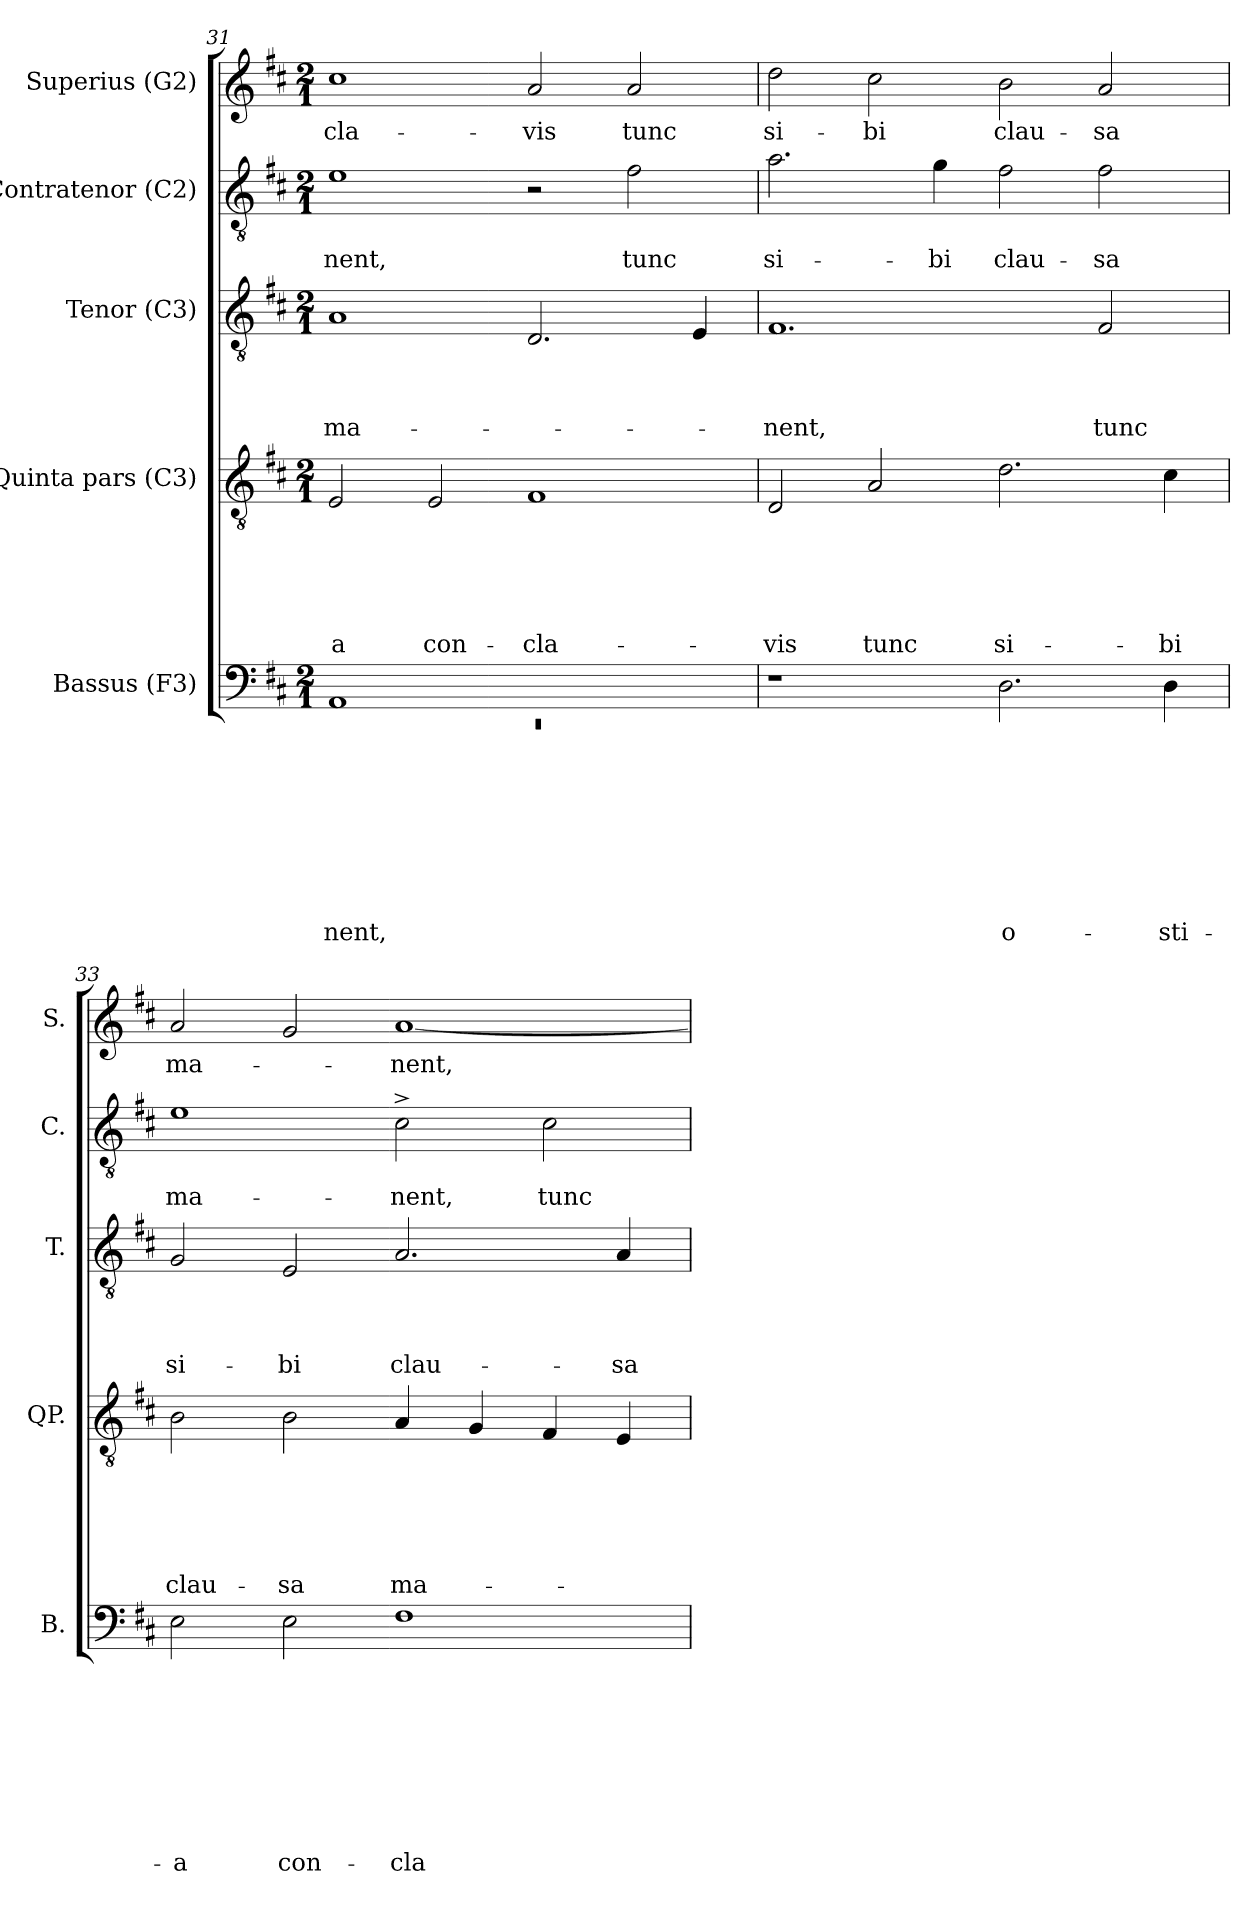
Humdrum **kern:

**kern	**text	**text	**text	**text	**text	**text	**text	**text	**text	**kern	**text	**text	**text	**text	**text	**text	**kern	**text	**text	**text	**text	**kern	**text	**text	**kern	**text
*part5	*part5	*part5	*part5	*part5	*part5	*part5	*part5	*part5	*part5	*part4	*part4	*part4	*part4	*part4	*part4	*part4	*part3	*part3	*part3	*part3	*part3	*part2	*part2	*part2	*part1	*part1
*staff5	*staff5	*staff5	*staff5	*staff5	*staff5	*staff5	*staff5	*staff5	*staff5	*staff4	*staff4	*staff4	*staff4	*staff4	*staff4	*staff4	*staff3	*staff3	*staff3	*staff3	*staff3	*staff2	*staff2	*staff2	*staff1	*staff1
*I"Bassus (F3)	*	*	*	*	*	*	*	*	*	*I"Quinta pars (C3)	*	*	*	*	*	*	*I"Tenor (C3)	*	*	*	*	*I"Contratenor (C2)	*	*	*I"Superius (G2)	*
*I'B.	*	*	*	*	*	*	*	*	*	*I'QP.	*	*	*	*	*	*	*I'T.	*	*	*	*	*I'C.	*	*	*I'S.	*
*clefF4	*	*	*	*	*	*	*	*	*	*clefGv2	*	*	*	*	*	*	*clefGv2	*	*	*	*	*clefGv2	*	*	*clefG2	*
*k[f#c#]	*	*	*	*	*	*	*	*	*	*k[f#c#]	*	*	*	*	*	*	*k[f#c#]	*	*	*	*	*k[f#c#]	*	*	*k[f#c#]	*
*D:	*	*	*	*	*	*	*	*	*	*D:	*	*	*	*	*	*	*D:	*	*	*	*	*D:	*	*	*D:	*
*M2/1	*	*	*	*	*	*	*	*	*	*M2/1	*	*	*	*	*	*	*M2/1	*	*	*	*	*M2/1	*	*	*M2/1	*
=31	=31	=31	=31	=31	=31	=31	=31	=31	=31	=31	=31	=31	=31	=31	=31	=31	=31	=31	=31	=31	=31	=31	=31	=31	=31	=31
*^	*	*	*	*	*	*	*	*	*	*	*	*	*	*	*	*	*	*	*	*	*	*	*	*	*	*
!	!LO:N:vis=1	!	!	!	!	!	!	!	!	!LO:LY:b	!	!	!	!	!	!	!LO:LY:b	!	!	!	!	!LO:LY:b	!	!	!LO:LY:b	!	!LO:LY:b
1AA	0rEE	.	.	.	.	.	.	.	.	-nent,	2E/	.	.	.	.	.	-a	1A	.	.	.	ma-	1e	.	-nent,	1cc#	-cla-
!	!	!	!	!	!	!	!	!	!	!	!	!	!	!	!	!	!LO:LY:b	!	!	!	!	!	!	!	!	!	!
.	.	.	.	.	.	.	.	.	.	.	2E/	.	.	.	.	.	con-	.	.	.	.	.	.	.	.	.	.
!	!	!	!	!	!	!	!	!	!	!	!	!	!	!	!	!	!LO:LY:b	!	!	!	!	!	!	!	!	!	!LO:LY:b
1ryy	.	.	.	.	.	.	.	.	.	.	1F#	.	.	.	.	.	-cla-	2.D/	.	.	.	.	2r	.	.	2a/	-vis
!	!	!	!	!	!	!	!	!	!	!	!	!	!	!	!	!	!	!	!	!	!	!	!	!	!LO:LY:b	!	!LO:LY:b
.	.	.	.	.	.	.	.	.	.	.	.	.	.	.	.	.	.	.	.	.	.	.	2f#\	.	tunc	2a/	tunc
.	.	.	.	.	.	.	.	.	.	.	.	.	.	.	.	.	.	4E/	.	.	.	.	.	.	.	.	.
*v	*v	*	*	*	*	*	*	*	*	*	*	*	*	*	*	*	*	*	*	*	*	*	*	*	*	*	*
=32	=32	=32	=32	=32	=32	=32	=32	=32	=32	=32	=32	=32	=32	=32	=32	=32	=32	=32	=32	=32	=32	=32	=32	=32	=32	=32
!	!	!	!	!	!	!	!	!	!	!	!	!	!	!	!	!LO:LY:b	!	!	!	!	!LO:LY:b	!	!	!LO:LY:b	!	!LO:LY:b
1r	.	.	.	.	.	.	.	.	.	2D/	.	.	.	.	.	-vis	1.F#	.	.	.	-nent,	2.a\	.	si-	2dd\	si-
!	!	!	!	!	!	!	!	!	!	!	!	!	!	!	!	!LO:LY:b	!	!	!	!	!	!	!	!	!	!LO:LY:b
.	.	.	.	.	.	.	.	.	.	2A/	.	.	.	.	.	tunc	.	.	.	.	.	.	.	.	2cc#\	-bi
!	!	!	!	!	!	!	!	!	!	!	!	!	!	!	!	!	!	!	!	!	!	!	!	!LO:LY:b	!	!
.	.	.	.	.	.	.	.	.	.	.	.	.	.	.	.	.	.	.	.	.	.	4g\	.	-bi	.	.
!	!	!	!	!	!	!	!	!	!LO:LY:b	!	!	!	!	!	!	!LO:LY:b	!	!	!	!	!	!	!	!LO:LY:b	!	!LO:LY:b
2.D\	.	.	.	.	.	.	.	.	o-	2.d\	.	.	.	.	.	si-	.	.	.	.	.	2f#\	.	clau-	2b\	clau-
!	!	!	!	!	!	!	!	!	!	!	!	!	!	!	!	!	!	!	!	!	!LO:LY:b	!	!	!LO:LY:b	!	!LO:LY:b
.	.	.	.	.	.	.	.	.	.	.	.	.	.	.	.	.	2F#/	.	.	.	tunc	2f#\	.	-sa	2a/	-sa
!	!	!	!	!	!	!	!	!	!LO:LY:b	!	!	!	!	!	!	!LO:LY:b	!	!	!	!	!	!	!	!	!	!
4D\	.	.	.	.	.	.	.	.	-sti-	4c#\	.	.	.	.	.	-bi	.	.	.	.	.	.	.	.	.	.
!!LO:LB:g=z
=33	=33	=33	=33	=33	=33	=33	=33	=33	=33	=33	=33	=33	=33	=33	=33	=33	=33	=33	=33	=33	=33	=33	=33	=33	=33	=33
!	!	!	!	!	!	!	!	!	!LO:LY:b	!	!	!	!	!	!	!LO:LY:b	!	!	!	!	!LO:LY:b	!	!	!LO:LY:b	!	!LO:LY:b
2E\	.	.	.	.	.	.	.	.	-a	2B\	.	.	.	.	.	clau-	2G/	.	.	.	si-	1e	.	ma-	2a/	ma-
!	!	!	!	!	!	!	!	!	!LO:LY:b	!	!	!	!	!	!	!LO:LY:b	!	!	!	!	!LO:LY:b	!	!	!	!	!
2E\	.	.	.	.	.	.	.	.	con-	2B\	.	.	.	.	.	-sa	2E/	.	.	.	-bi	.	.	.	2g/	.
!	!	!	!	!	!	!	!	!	!LO:LY:b	!	!	!	!	!	!	!LO:LY:b	!	!	!	!	!LO:LY:b	!	!	!LO:LY:b	!	!LO:LY:b
1F#	.	.	.	.	.	.	.	.	-cla-	4A/	.	.	.	.	.	ma-	2.A/	.	.	.	clau-	2c#^>\	.	-nent,	[<1a	-nent,
.	.	.	.	.	.	.	.	.	.	4G/	.	.	.	.	.	.	.	.	.	.	.	.	.	.	.	.
!	!	!	!	!	!	!	!	!	!	!	!	!	!	!	!	!	!	!	!	!	!	!	!	!LO:LY:b	!	!
.	.	.	.	.	.	.	.	.	.	4F#/	.	.	.	.	.	.	.	.	.	.	.	2c#\	.	tunc	.	.
!	!	!	!	!	!	!	!	!	!	!	!	!	!	!	!	!	!	!	!	!	!LO:LY:b	!	!	!	!	!
.	.	.	.	.	.	.	.	.	.	4E/	.	.	.	.	.	.	4A/	.	.	.	-sa	.	.	.	.	.
=	=	=	=	=	=	=	=	=	=	=	=	=	=	=	=	=	=	=	=	=	=	=	=	=	=	=
*-	*-	*-	*-	*-	*-	*-	*-	*-	*-	*-	*-	*-	*-	*-	*-	*-	*-	*-	*-	*-	*-	*-	*-	*-	*-	*-
